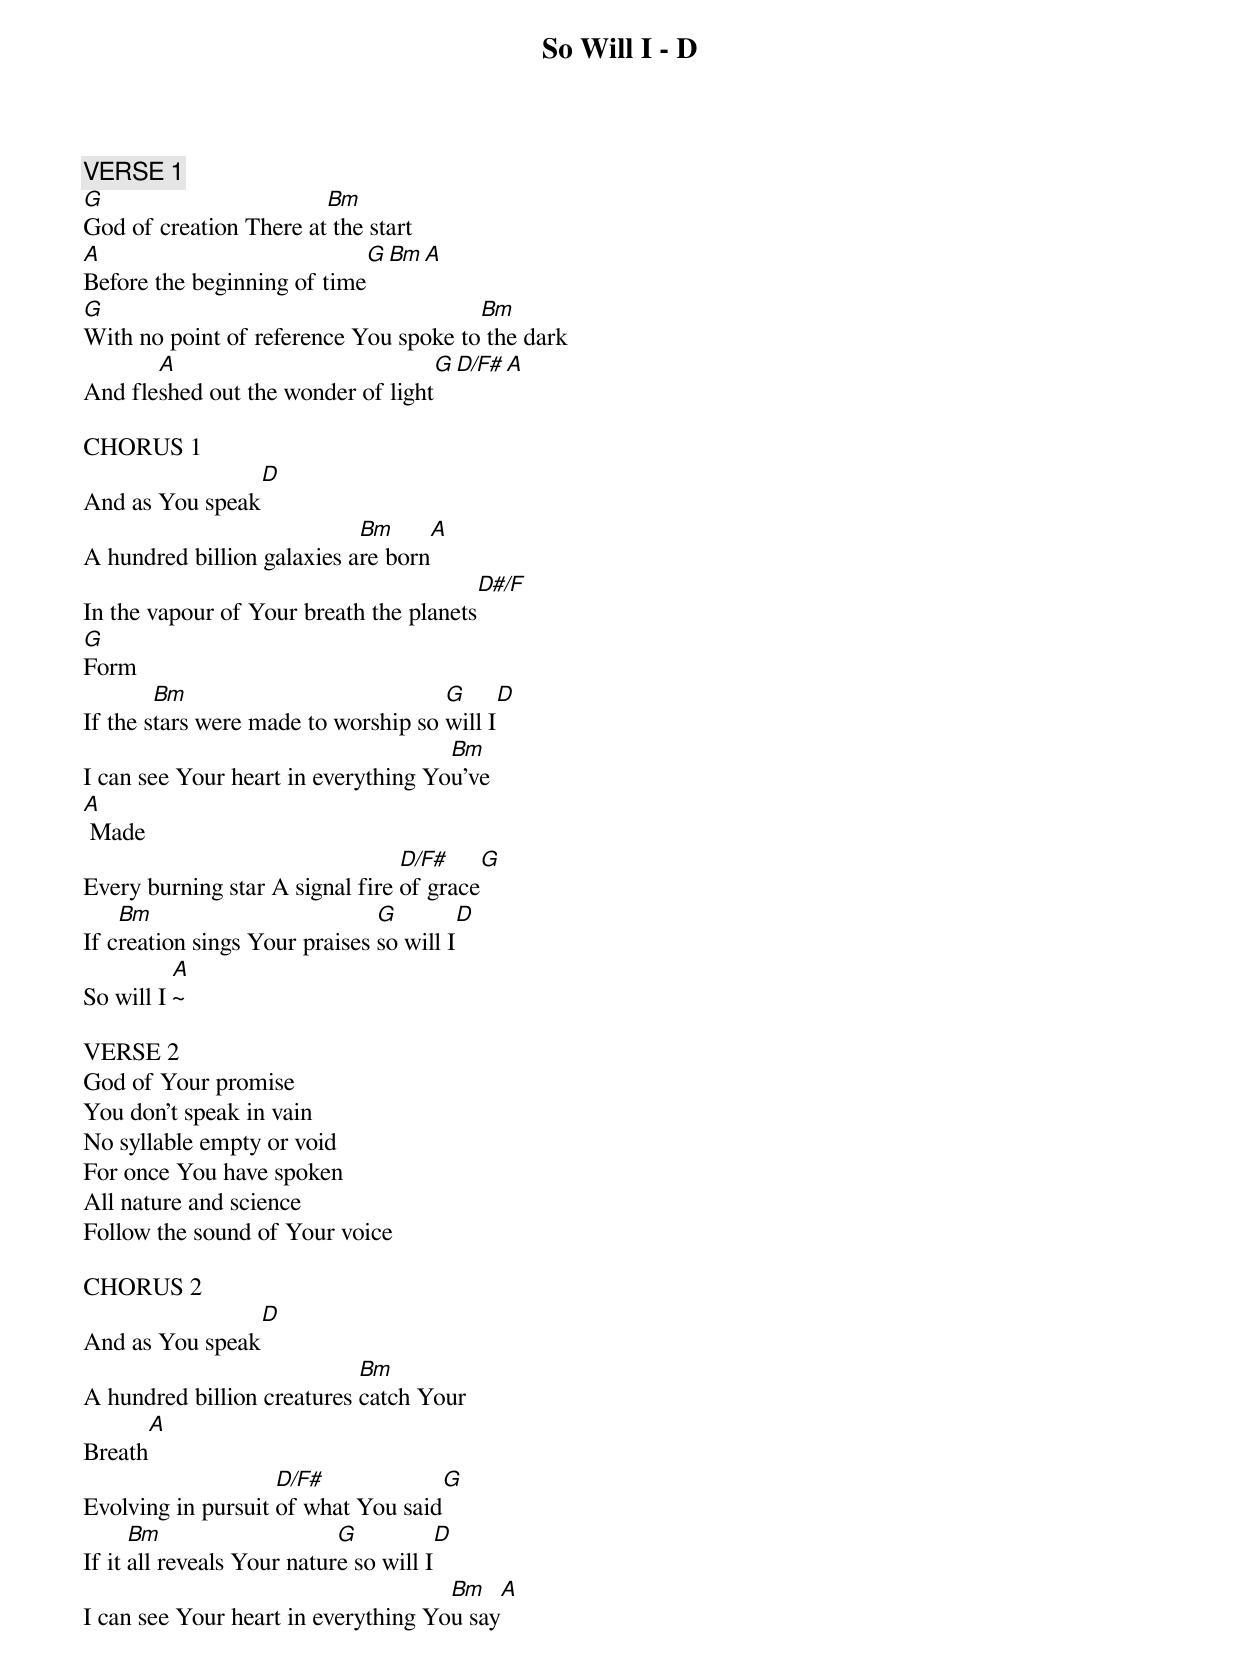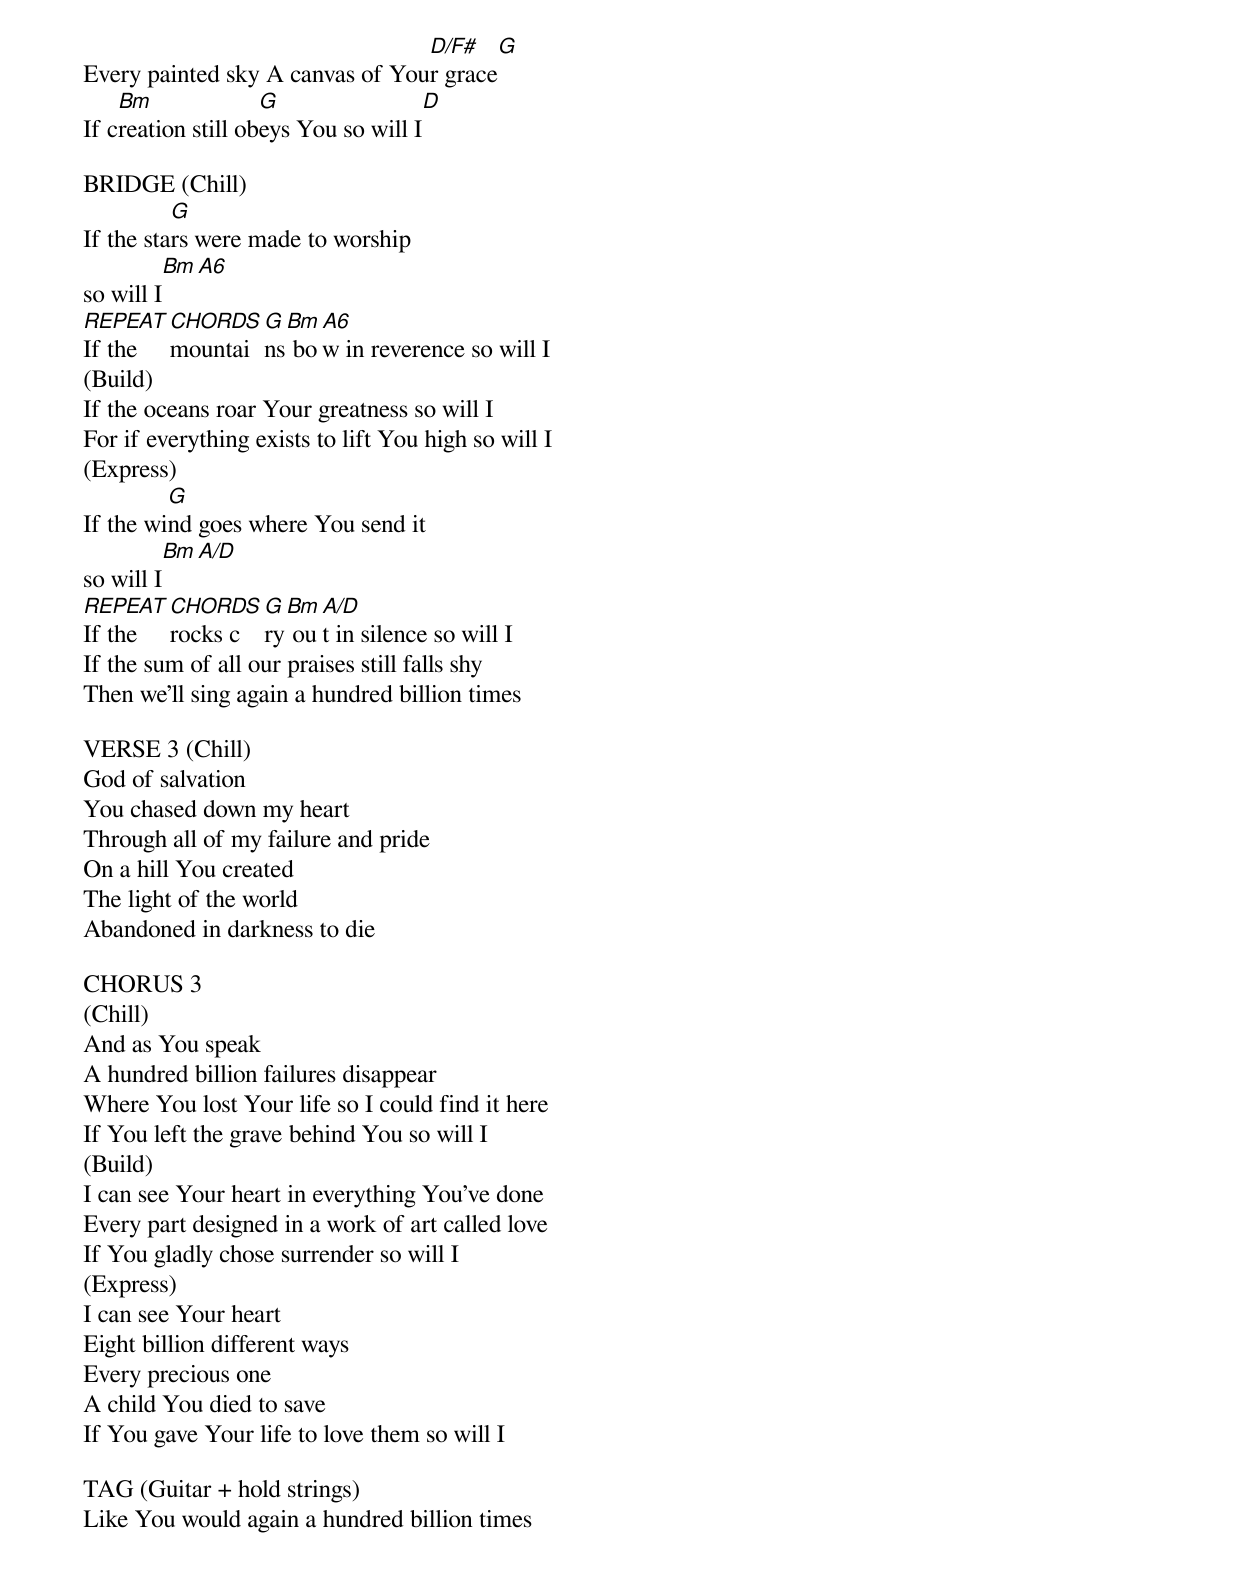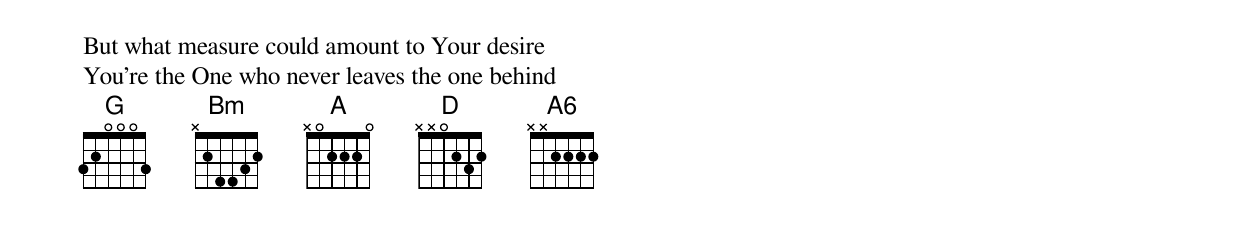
So Will I - D

VERSE 1
G                       Bm
God of creation There at the start
A                                   G     Bm A
Before the beginning of time
G                                      Bm
With no point of reference You spoke to the dark
       A                                       G    D/F# A
And fleshed out the wonder of light

CHORUS 1
                  D
And as You speak
                            Bm                A
A hundred billion galaxies are born
                                                   D#/F
In the vapour of Your breath the planets
G
Form
        Bm                           G                      D
If the stars were made to worship so will I
                                     Bm
I can see Your heart in everything You've
A
 Made
                                 D/F#             G
Every burning star A signal fire of grace
    Bm                         G                      D
If creation sings Your praises so will I
          A
So will I ~

VERSE 2
God of Your promise
You don't speak in vain
No syllable empty or void
For once You have spoken
All nature and science
Follow the sound of Your voice

CHORUS 2
                           D
And as You speak
                            Bm
A hundred billion creatures catch Your
      A
Breath
                    D/F#                       G
Evolving in pursuit of what You said
      Bm                    G                   D
If it all reveals Your nature so will I
                                     Bm                       A
I can see Your heart in everything You say
                                 D/F#                 G
Every painted sky A canvas of Your grace
    Bm              G                          D
If creation still obeys You so will I

BRIDGE (Chill)
          G
If the stars were made to worship
           Bm A6
so will I
REPEAT CHORDS G Bm A6
If the mountains bow in reverence so will I
(Build)
If the oceans roar Your greatness so will I
For if everything exists to lift You high so will I
(Express)
         G
If the wind goes where You send it
           Bm A/D
so will I
REPEAT CHORDS G Bm A/D
If the rocks cry out in silence so will I
If the sum of all our praises still falls shy
Then we'll sing again a hundred billion times

VERSE 3 (Chill)
God of salvation
You chased down my heart
Through all of my failure and pride
On a hill You created
The light of the world
Abandoned in darkness to die

CHORUS 3
(Chill)
And as You speak
A hundred billion failures disappear
Where You lost Your life so I could find it here
If You left the grave behind You so will I
(Build)
I can see Your heart in everything You've done
Every part designed in a work of art called love
If You gladly chose surrender so will I
(Express)
I can see Your heart
Eight billion different ways
Every precious one
A child You died to save
If You gave Your life to love them so will I

TAG (Guitar + hold strings)
Like You would again a hundred billion times
But what measure could amount to Your desire
You're the One who never leaves the one behind
